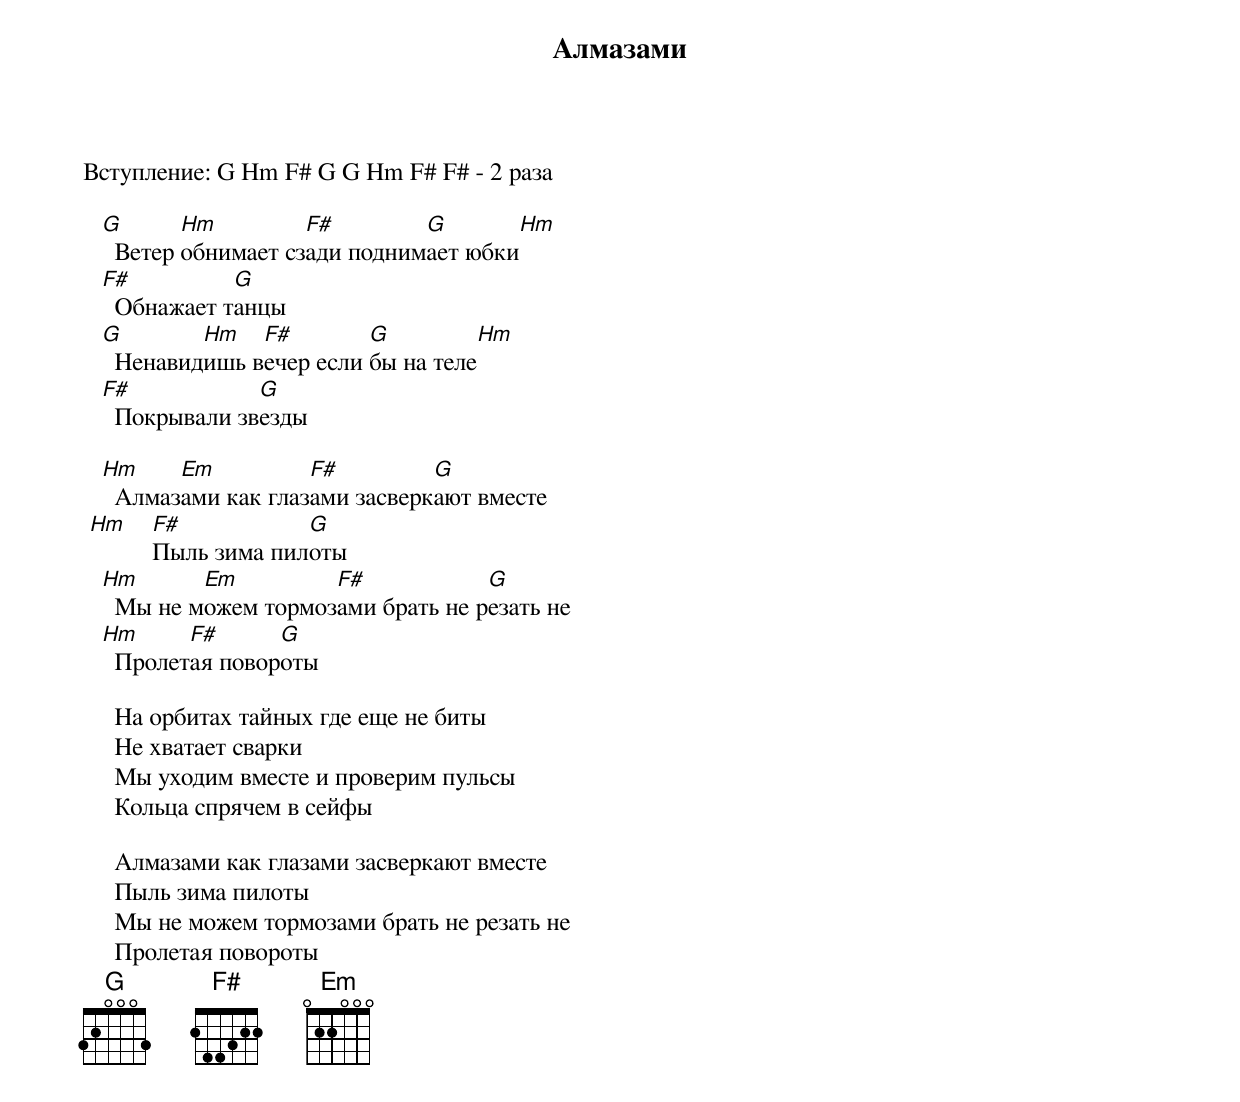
 Aлмазами

Вступление: G Hm F# G G Hm F# F# - 2 раза

   G       Hm         F#        G         Hm
     Ветер обнимает сзади поднимает юбки
   F#          G
     Обнажает танцы
   G        Hm   F#        G         Hm
     Hенавидишь вечер если бы на теле
   F#            G
     Покрывали звезды

   Hm     Em          F#         G
     Алмазами как глазами засверкают вместе
 Hm  F#           G
     Пыль зима пилоты
   Hm       Em         F#            G
     Мы не можем тормозами брать не резать не
   Hm      F#      G
     Пролетая повороты

     Hа орбитах тайных где еще не биты
     Hе хватает сварки
     Мы уходим вместе и проверим пульсы
     Кольца спрячем в сейфы

     Алмазами как глазами засверкают вместе
     Пыль зима пилоты
     Мы не можем тормозами брать не резать не
     Пролетая повороты
